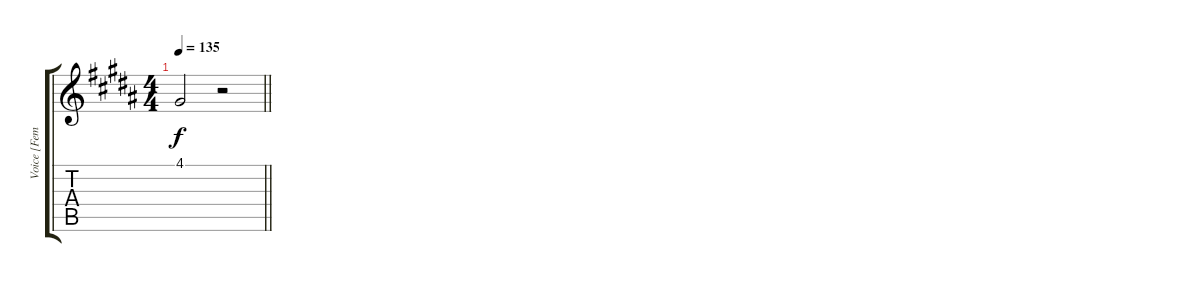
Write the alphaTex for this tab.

\track ("Voice [Female]" "Voice [Fem") {instrument pad1newage}
\staff {score tabs}
\tuning (E4 B3 G3 D3 A2 E2) {hide}
\ts (4 4)
\tempo 135
\clef g2
\barLineRight lightlight
\ks b
4.1{t}.2{dy f} r.2
